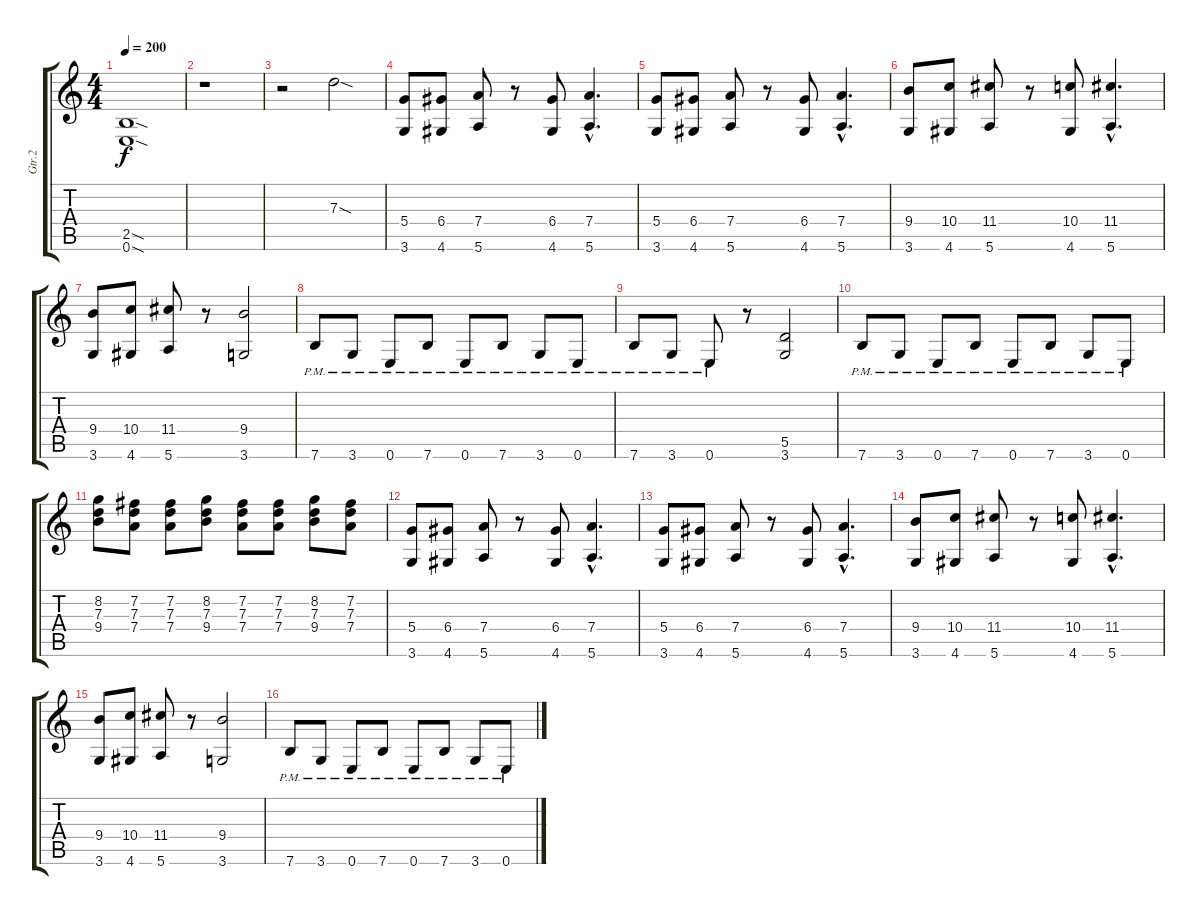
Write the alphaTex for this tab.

\track ("Gtr.2" "Gtr.2") {instrument overdrivenguitar}
\staff {score tabs}
\tuning (E4 B3 G3 D3 A2 E2) {hide}
\ts (4 4)
\tempo 200
\clef g2
\ks c
(2.5{sod} 0.6{sod}).1{dy f} |
r.1 |
r.2 7.3{sod}.2 |
(5.4 3.6).8{volume 12} (6.4 4.6).8 (7.4 5.6).8 r.8 (6.4 4.6).8 (7.4{hac} 5.6{hac}).4{d} |
(5.4 3.6).8 (6.4 4.6).8 (7.4 5.6).8 r.8 (6.4 4.6).8 (7.4{hac} 5.6{hac}).4{d} |
(9.4 3.6).8 (10.4 4.6).8 (11.4 5.6).8 r.8 (10.4 4.6).8 (11.4{hac} 5.6{hac}).4{d} |
(9.4 3.6).8 (10.4 4.6).8 (11.4 5.6).8 r.8 (9.4 3.6).2 |
7.6{pm}.8 3.6{pm}.8 0.6{pm}.8 7.6{pm}.8 0.6{pm}.8 7.6{pm}.8 3.6{pm}.8 0.6{pm}.8 |
7.6{pm}.8 3.6{pm}.8 0.6{pm}.8 r.8 (5.5 3.6).2 |
7.6{pm}.8 3.6{pm}.8 0.6{pm}.8 7.6{pm}.8 0.6{pm}.8 7.6{pm}.8 3.6{pm}.8 0.6{pm}.8 |
(8.2 7.3 9.4).8 (7.2 7.3 7.4).8 (7.2 7.3 7.4).8 (8.2 7.3 9.4).8 (7.2 7.3 7.4).8 (7.2 7.3 7.4).8 (8.2 7.3 9.4).8 (7.2 7.3 7.4).8 |
(5.4 3.6).8 (6.4 4.6).8 (7.4 5.6).8 r.8 (6.4 4.6).8 (7.4{hac} 5.6{hac}).4{d} |
(5.4 3.6).8 (6.4 4.6).8 (7.4 5.6).8 r.8 (6.4 4.6).8 (7.4{hac} 5.6{hac}).4{d} |
(9.4 3.6).8 (10.4 4.6).8 (11.4 5.6).8 r.8 (10.4 4.6).8 (11.4{hac} 5.6{hac}).4{d} |
(9.4 3.6).8 (10.4 4.6).8 (11.4 5.6).8 r.8 (9.4 3.6).2 |
7.6{pm}.8 3.6{pm}.8 0.6{pm}.8 7.6{pm}.8 0.6{pm}.8 7.6{pm}.8 3.6{pm}.8 0.6{pm}.8
